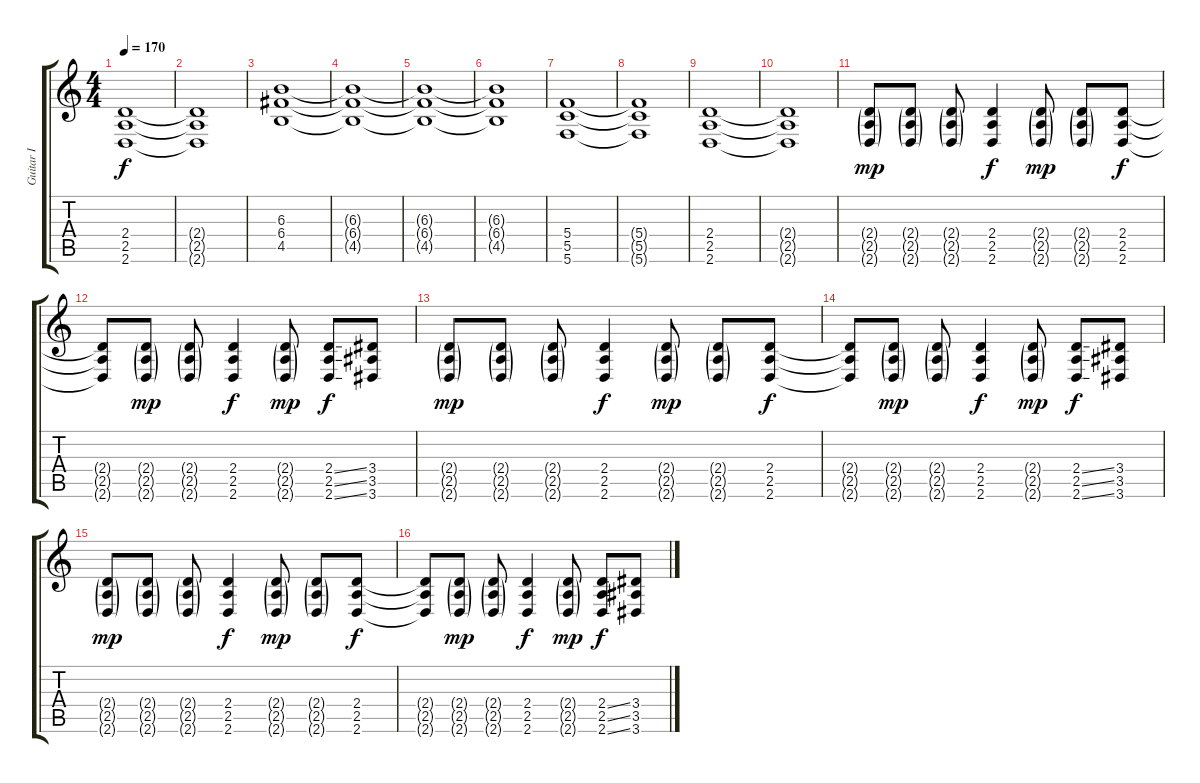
\track ("Guitar I" "Guitar I") {instrument distortionguitar}
\staff {score tabs}
\tuning (D4 A3 F3 C3 G2 C2) {hide}
\ts (4 4)
\tempo 170
\clef g2
\ks c
(2.4 2.5 2.6).1{dy f} |
(2.4{t} 2.5{t} 2.6{t}).1 |
(6.3 6.4 4.5).1 |
(6.3{t} 6.4{t} 4.5{t}).1 |
(6.3{t} 6.4{t} 4.5{t}).1 |
(6.3{t} 6.4{t} 4.5{t}).1 |
(5.4 5.5 5.6).1 |
(5.4{t} 5.5{t} 5.6{t}).1 |
(2.4 2.5 2.6).1 |
(2.4{t} 2.5{t} 2.6{t}).1 |
(2.4{g} 2.5{g} 2.6{g}).8{dy mp} (2.4{g} 2.5{g} 2.6{g}).8 (2.4{g} 2.5{g} 2.6{g}).8 (2.4 2.5 2.6).4{dy f} (2.4{g} 2.5{g} 2.6{g}).8{dy mp} (2.4{g} 2.5{g} 2.6{g}).8 (2.4 2.5 2.6).8{dy f} |
(2.4{t} 2.5{t} 2.6{t}).8 (2.4{g} 2.5{g} 2.6{g}).8{dy mp} (2.4{g} 2.5{g} 2.6{g}).8 (2.4 2.5 2.6).4{dy f} (2.4{g} 2.5{g} 2.6{g}).8{dy mp} (2.4{ss} 2.5{ss} 2.6{ss}).8{dy f} (3.4 3.5 3.6).8 |
(2.4{g} 2.5{g} 2.6{g}).8{dy mp} (2.4{g} 2.5{g} 2.6{g}).8 (2.4{g} 2.5{g} 2.6{g}).8 (2.4 2.5 2.6).4{dy f} (2.4{g} 2.5{g} 2.6{g}).8{dy mp} (2.4{g} 2.5{g} 2.6{g}).8 (2.4 2.5 2.6).8{dy f} |
(2.4{t} 2.5{t} 2.6{t}).8 (2.4{g} 2.5{g} 2.6{g}).8{dy mp} (2.4{g} 2.5{g} 2.6{g}).8 (2.4 2.5 2.6).4{dy f} (2.4{g} 2.5{g} 2.6{g}).8{dy mp} (2.4{ss} 2.5{ss} 2.6{ss}).8{dy f} (3.4 3.5 3.6).8 |
(2.4{g} 2.5{g} 2.6{g}).8{dy mp} (2.4{g} 2.5{g} 2.6{g}).8 (2.4{g} 2.5{g} 2.6{g}).8 (2.4 2.5 2.6).4{dy f} (2.4{g} 2.5{g} 2.6{g}).8{dy mp} (2.4{g} 2.5{g} 2.6{g}).8 (2.4 2.5 2.6).8{dy f} |
(2.4{t} 2.5{t} 2.6{t}).8 (2.4{g} 2.5{g} 2.6{g}).8{dy mp} (2.4{g} 2.5{g} 2.6{g}).8 (2.4 2.5 2.6).4{dy f} (2.4{g} 2.5{g} 2.6{g}).8{dy mp} (2.4{ss} 2.5{ss} 2.6{ss}).8{dy f} (3.4 3.5 3.6).8
